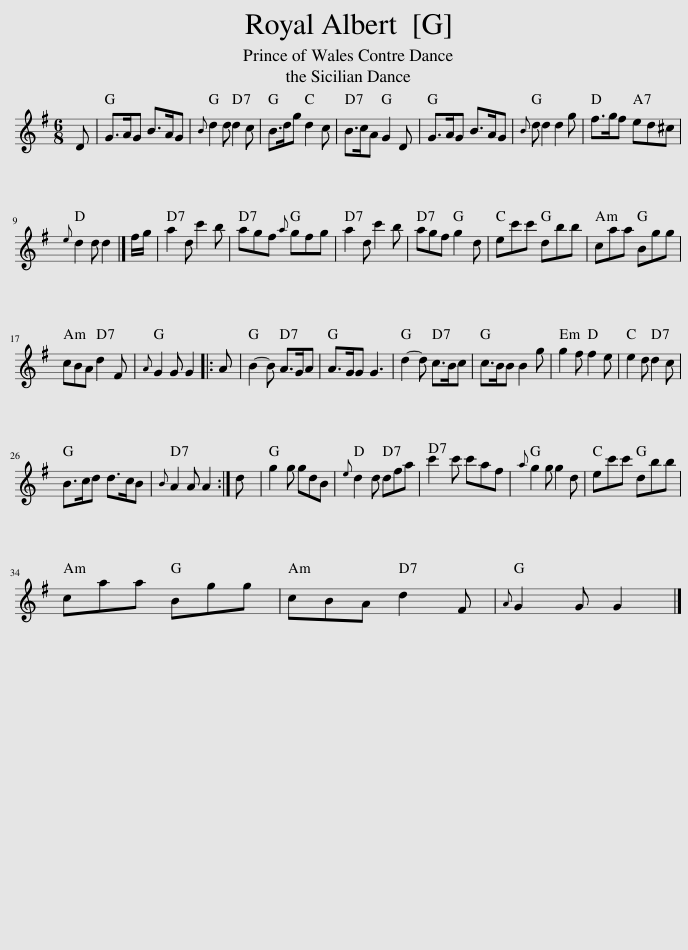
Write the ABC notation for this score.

X:1
L:1/8
M:6/8
I:linebreak $
K:G
V:1 treble
V:1
 D | G>AG B>AG |{B} d2 d d2 c | B>dg d2 c | B>cA G2 D | %5
 G>AG B>AG |{B} d d2 d2 g | f>gf ed^c |${e} d2 d d2 |] f/g/ | %10
 a2 d c'2 b | agf{a} gfg | a2 d c'2 b | agf g2 d | ec'c' dbb | %15
 caa Bgg |$ cBA d2 F |{A} G2 G G2 |: A | B2- B A>GA | %20
 A>GG G3 | d2- d c>Bc | c>BB B2 g | g2 f f2 e | e2 d d2 c |$ %25
 B>cd d>cB |{B} A2 A A2 :| d | g2 g gdB |{e} d2 d dfa | %30
 c'2 c' c'af |{a} g2 g g2 d | ec'c' dbb |$ caa Bgg | cBA d2 F | %35
{A} G2 G G2 |] %36
